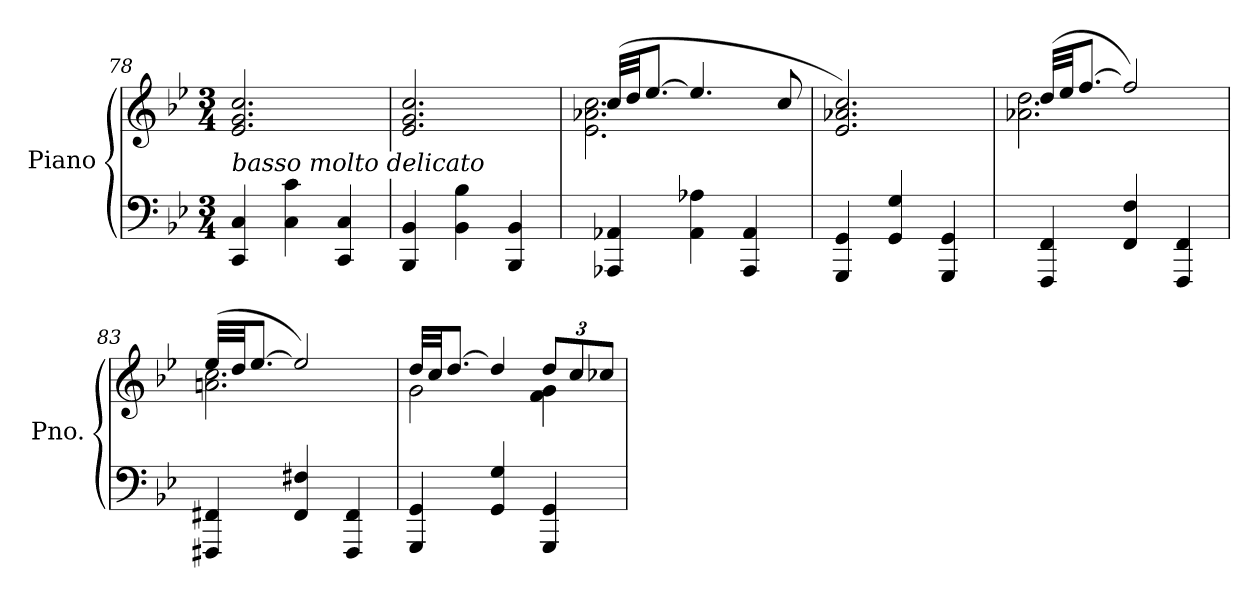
**kern	**kern
*part1	*part1
*staff2	*staff1
*I"Piano	*
*I'Pno.	*
*clefF4	*clefG2
*k[b-e-]	*k[b-e-]
*M3/4	*M3/4
=78	=78
!LO:TX:a:i:t=basso molto delicato	!
4CC/ 4C/	2.e-/ 2.g/ 2.cc/
4C\ 4c\	.
4CC/ 4C/	.
=79	=79
4BBB-/ 4BB-/	2.e-/ 2.g/ 2.cc/
4BB-\ 4B-\	.
4BBB-/ 4BB-/	.
=80	=80
*	*^
4AAA-X/ 4AA-X/	(>32cc/LLL	2.e-\ 2.a-X\ 2.cc\
.	32dd/JJ	.
.	[8.ee-/J	.
4AA-\ 4A-X\	4.ee-/]	.
4AAA-/ 4AA-/	.	.
.	8cc/	.
*	*v	*v
=81	=81
4GGG/ 4GG/	2.e-/ 2.a-X/ 2.cc/)
4GG/ 4G/	.
4GGG/ 4GG/	.
=82	=82
*	*^
4FFF/ 4FF/	(>32dd/LLL	2.a-X\ 2.dd\
.	32ee-/JJ	.
.	[8.ff/J	.
4FF/ 4F/	2ff/])	.
4FFF/ 4FF/	.	.
=83	=83	=83
4FFF#X/ 4FF#X/	(>32ee-/LLL	2.an\ 2.cc\
.	32dd/JJ	.
.	[8.ee-/J	.
4FF#/ 4F#X/	2ee-/])	.
4FFF#/ 4FF#/	.	.
=84	=84	=84
4GGG/ 4GG/	32dd/LLL	2g\
.	32cc/JJ	.
.	[8.dd/J	.
4GG/ 4G/	4dd/]	.
*	*Xbrackettup	*
4GGG/ 4GG/	12dd/L	4f\ 4g\
.	12cc/	.
.	12cc-X/J	.
*	*v	*v
=	=
*-	*-
